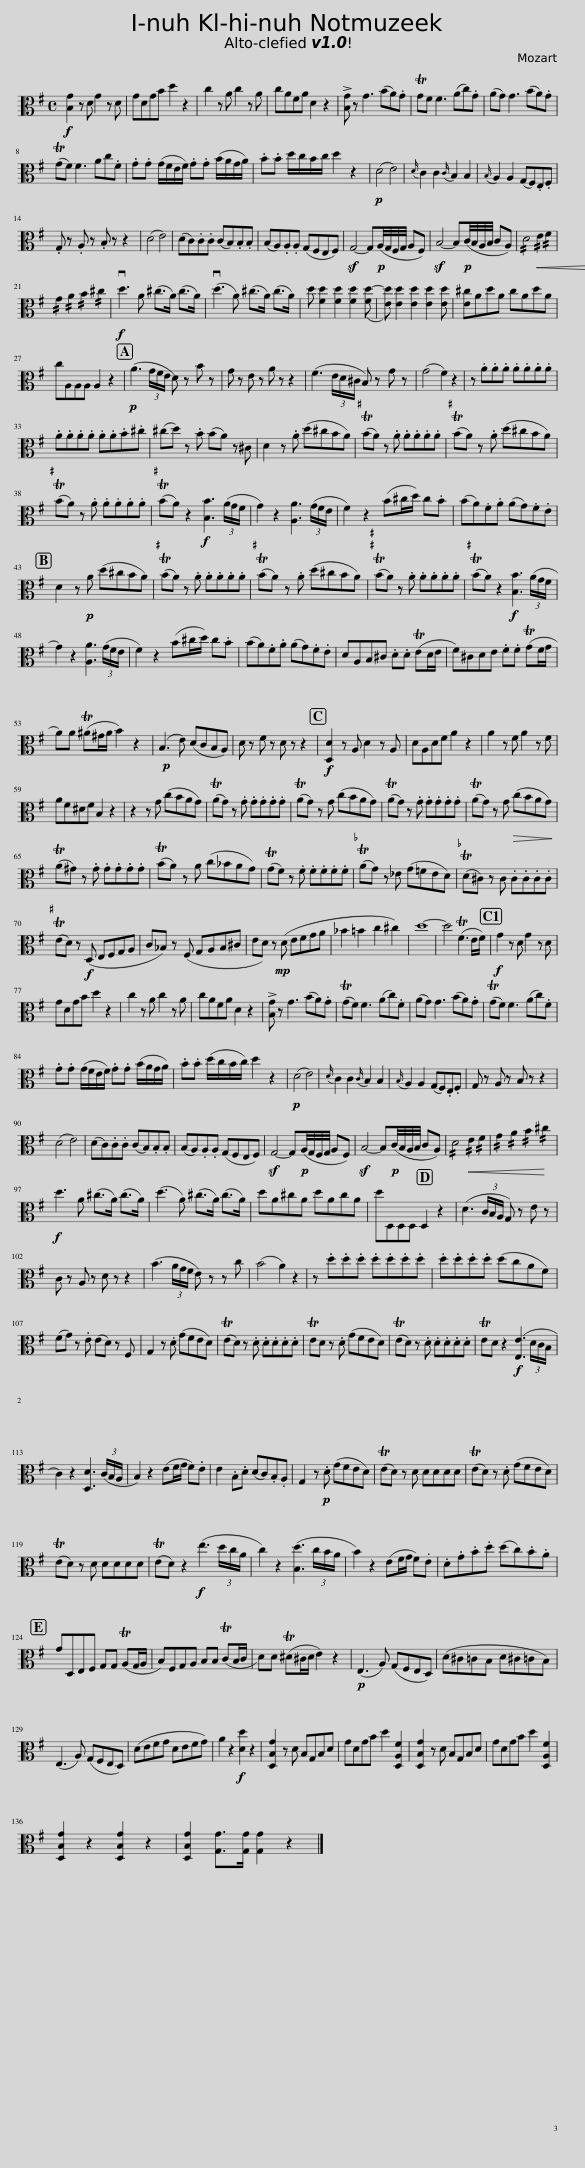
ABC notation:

X:1
L:1/8
M:4/4
I:linebreak $
K:G
V:1 alto
V:1
!f! [B,G]2 z D G2 z D | GDGB d2 z2 | c2 z A c2 z A | cAFA D2 z2 | !>![B,G] z G3 (BA).G | %5
 TGF F3 (Ac).G | (AG) G3 (BA).G |$ (TGF) F3 Ac.F | .G.G (G/F/E/F/) .G.G (B/A/G/A/) | .B.B d/c/B/c/ d2 z2 | %10
!p! (D4 E4) |{D} C2 C2{C} B,2 B,2 |{B,} A,2 A,2 (G,F,).E,.F, |$ .G, z .A, z .B, z z2 | (D4 E4) | %15
 (DC).C.C (CB,).B,.B, | (B,A,).A,.A, (G,F,E,F,) | G,4- G,!p!(A,/4G,/4F,/4G,/4 A,F,) | B,4- B,!p!(C/4B,/4A,/4B,/4 CA,) | !//!D4!<(! !//!E2 !//!F2!<)! |$ %20
 !//!G2 !//!A2 !//!B2 !//!^c2 |!f! vd3 A (^c>A) (c>A) | (vd3 A) (^c>A) (c>A) | d [Fd]2 [Fd]2 [Fd]2 ([Fd-] | [Ed]) [Ed]2 [Ed]2 [Ed]2 [Ed] | %25
 [E^c]AdA cAdA |$ cA,A,A, A,2 z2 |!p! (A3 (3G/F/E/ D) z B z | G z E z A z z2 | (F3 (3E/D/^C/ B,) z G z | %30
 (G4 F2) z2 | z .A.A.A .A.A.A.A |$ .A.A.A.A .A.A.B.^c | (^cd) z .B (BA) z ^C | D2 z .A (d^cBA) | %35
 (TBA) z .A .A.A.A.A | (TBA) z .A (d^cBA) |$ (TBA) z .A .A.A.A.A | (TBA) z2!f! [B,B]3 (3(A/G/F/ | G2) z2 [A,A]3 (3(G/F/E/ | %40
 F2) z2 (B^c/d/) c.B | (BA).F.A (AG).F.E |$ D2 z!p! A (d^cBA) | (TBA) z .A .A.A.A.A | (TBA) z .A (d^cBA) | %45
 (TBA) z .A .A.A.A.A | (TBA) z2!f! [B,B]3 (3(A/G/F/ |$ G2) z2 [A,A]3 (3(G/F/E/ | F2) z2 (B^c/d/) c.B | (BA).F.A (AG).F.E | %50
 DA,B,^C .D.D (TED/E/ | F)^CDE .F.F (TGF/G/ |$ A)A (T^A^G/A/ B2) z2 |!p! (B,3 E) (DCB,A,) | D z F z D z z2 | %55
!f! [D,D]2 z A, D2 z A, | DA,DF A2 z2 | A2 z F A2 z F |$ AF^DF B,2 z2 | z2 z G (cBAG) | %60
 (TAG) z .G .G.G.G.G | (TAG) z G (cBAG) | (TAG) z .G .G.G.G.G | (TAG) z G!>(! (cBAG)!>)! |$ (TA^G) z .G .G.G.G.G | %65
 (TBA) z A (c_BAG) | (TGF) z .F .F.F.F.F | (TAG) z _E (G=FED) | (TD^C) z C .C.C.C.C |$ (TED) z!f! (D, E,F,G,A, | %70
 C_B,) z (F, G,A,B,^C | ED) z!mp! (D EFGA | _B2 =B2 c2 ^c2) | d8- | d4 (TF3 E/F/) | %75
!f! G2 z D G2 z D |$ GDGB d2 z2 | c2 z A c2 z A | cAFA D2 z2 | !>![B,G] z G3 (BA).G | %80
 (TGF) F3 (Ac).F | (AG) G3 (BA).G | (TGF) F3 (Ac).F |$ .G.G (G/F/E/F/) .G.G (B/A/G/A/) | .B.B (d/c/B/c/) d2 z2 | %85
!p! (D4 E4) |{D} C2 C2{C} B,2 B,2 |{B,} A,2 A,2 (G,F,).E,.F, | G, z A, z B, z z2 |$ (D4 E4) | %90
 (DC).C.C (CB,).B,.B, | (B,A,).A,.A, (G,F,E,F,) | G,4- G,!p!(A,/4G,/4F,/4G,/4 A,F,) | B,4- B,!p!(C/4B,/4A,/4B,/4 CA,) | !//!D4!<(! !//!E2 !//!F2!<)! | %95
 !//!G2 !//!A2 !//!B2 !//!^c2 |$!f! d3 A (^c>A) (c>A) | (d3 A) (^c>A) (c>A) | dA^cA dAcA | dD,D,D, D,2 z2 | %100
 (D3 (3C/B,/A,/ G,) z E z |$ C z A, z D z z2 | (B3 (3A/G/F/ E) z z c | (B4 A2) z2 | z .d.d.d .d.d.d.d | %105
 .d.d.d.d (dcAF) |$ (FG) z .E (ED) z F, | G,2 z .D (GFED) | (TED) z .D .D.D.D.D | TED z .D (GFED) | %110
 (TED) z .D .D.D.D.D | TED z2!f! ([E,E]3 (3D/C/B,/ |$ C2) z2 [D,D]3 (3(C/B,/A,/ | B,2) z2 (EF/G/ F).E | E2 .B,.D (DC).B,.A, | %115
 G,2 z!p! .D (GFED) | (TED) z D DDDD | (TED) z .D (GFED) |$ (TED) z D DDDD | (TED) z2!f! (e3 (3d/c/A/ | %120
 c2) z2 ([B,d]3 (3c/B/A/ | B2) z2 (EF/G/ F).E | .D.G.B.d (dc).B.A |$ GD,E,F, G,G, (TA,G,/A,/ | B,)F,G,A, B,B, (TCB,/C/ | %125
 D)D (T^D^C/D/ E2) z2 |!p! (E,3 A,) (G,F,E,D,) | (D^C=CB, D^C=CB,) |$ (E,3 A,) (G,F,E,D,) | (DEFG DEFG) | %130
 A2 z2!f! [Dd]2 z2 | [D,B,G]2 z D B,G,B,D | GDGB d2 [D,A,F]2 | [D,B,G]2 z D B,G,B,D | GDGB d2 [D,A,F]2 |$ %135
 [D,B,G]2 z2 [D,B,G]2 z2 | [D,B,G]2 [G,G]>[G,G] [G,G]2 z2 |] %137
